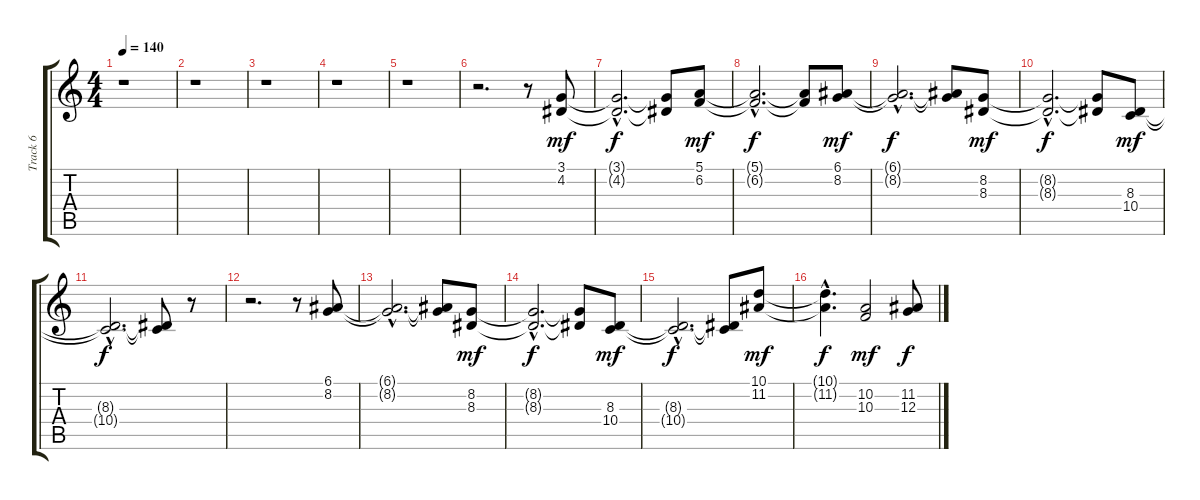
\track ("Track 6" "Track 6") {instrument stringensemble2}
\staff {score tabs}
\tuning (E4 B3 G3 D3 A2 E2) {hide}
\ts (4 4)
\tempo 140
\clef g2
\ks c
r.1{dy f} |
r.1 |
r.1 |
r.1 |
r.1 |
r.2{d} r.8 (3.1 4.2).8{dy mf} |
(3.1{hac t} 4.2{hac t}).2{d dy f} (3.1{t} 4.2{t}).8 (5.1 6.2).8{dy mf} |
(5.1{hac t} 6.2{hac t}).2{d dy f} (5.1{t} 6.2{t}).8 (6.1 8.2).8{dy mf} |
(6.1{hac t} 8.2{hac t}).2{d dy f} (6.1{t} 8.2{t}).8 (8.2 8.3).8{dy mf} |
(8.2{hac t} 8.3{hac t}).2{d dy f} (8.2{t} 8.3{t}).8 (8.3 10.4).8{dy mf} |
(8.3{hac t} 10.4{hac t}).2{d dy f} (8.3{t} 10.4{t}).8 r.8 |
r.2{d} r.8 (6.1 8.2).8 |
(6.1{hac t} 8.2{hac t}).2{d} (6.1{t} 8.2{t}).8 (8.2 8.3).8{dy mf} |
(8.2{hac t} 8.3{hac t}).2{d dy f} (8.2{t} 8.3{t}).8 (8.3 10.4).8{dy mf} |
(8.3{hac t} 10.4{hac t}).2{d dy f} (8.3{t} 10.4{t}).8 (10.1 11.2).8{dy mf} |
(10.1{hac t} 11.2{hac t}).4{d dy f} (10.2 10.3).2{dy mf} (11.2 12.3).8{dy f}
